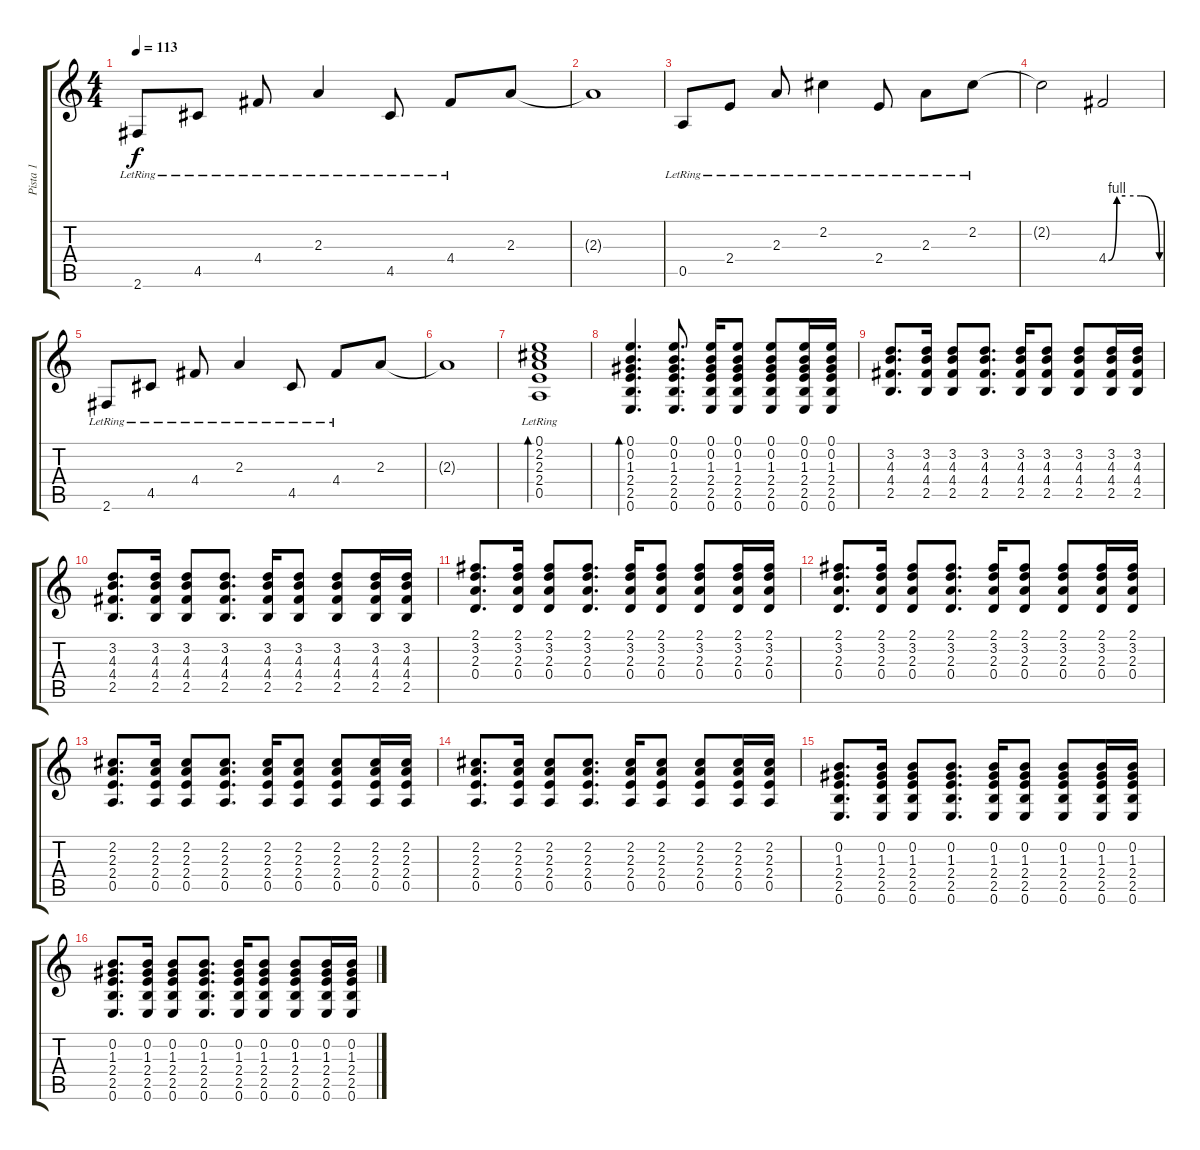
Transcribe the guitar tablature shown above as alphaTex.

\track ("Pista 1" "Pista 1") {instrument electricguitarclean}
\staff {score tabs}
\tuning (E4 B3 G3 D3 A2 E2) {hide}
\ts (4 4)
\tempo 113
\clef g2
\ks c
2.6{lr}.8{dy f} 4.5{lr}.8 4.4{lr}.8 2.3{lr}.4 4.5{lr}.8 4.4{lr}.8 2.3.8 |
2.3{t}.1 |
0.5{lr}.8 2.4{lr}.8 2.3{lr}.8 2.2{lr}.4 2.4{lr}.8 2.3{lr}.8 2.2{lr}.8 |
2.2{t}.2 4.4{be (custom 0 0 10 4 20 4 38 4 60 0)}.2 |
2.6{lr}.8 4.5{lr}.8 4.4{lr}.8 2.3{lr}.4 4.5{lr}.8 4.4{lr}.8 2.3.8 |
2.3{t}.1 |
(0.1 2.2 2.3 2.4 0.5{lr}).1{bd 120} |
(0.1 0.2 1.3 2.4 2.5 0.6).4{d bd 120} (0.1 0.2 1.3 2.4 2.5 0.6).8{d} (0.1 0.2 1.3 2.4 2.5 0.6).16 (0.1 0.2 1.3 2.4 2.5 0.6).8 (0.1 0.2 1.3 2.4 2.5 0.6).8 (0.1 0.2 1.3 2.4 2.5 0.6).16 (0.1 0.2 1.3 2.4 2.5 0.6).16 |
(3.2 4.3 4.4 2.5).8{d} (3.2 4.3 4.4 2.5).16 (3.2 4.3 4.4 2.5).8 (3.2 4.3 4.4 2.5).8{d} (3.2 4.3 4.4 2.5).16 (3.2 4.3 4.4 2.5).8 (3.2 4.3 4.4 2.5).8 (3.2 4.3 4.4 2.5).16 (3.2 4.3 4.4 2.5).16 |
(3.2 4.3 4.4 2.5).8{d} (3.2 4.3 4.4 2.5).16 (3.2 4.3 4.4 2.5).8 (3.2 4.3 4.4 2.5).8{d} (3.2 4.3 4.4 2.5).16 (3.2 4.3 4.4 2.5).8 (3.2 4.3 4.4 2.5).8 (3.2 4.3 4.4 2.5).16 (3.2 4.3 4.4 2.5).16 |
(2.1 3.2 2.3 0.4).8{d} (2.1 3.2 2.3 0.4).16 (2.1 3.2 2.3 0.4).8 (2.1 3.2 2.3 0.4).8{d} (2.1 3.2 2.3 0.4).16 (2.1 3.2 2.3 0.4).8 (2.1 3.2 2.3 0.4).8 (2.1 3.2 2.3 0.4).16 (2.1 3.2 2.3 0.4).16 |
(2.1 3.2 2.3 0.4).8{d} (2.1 3.2 2.3 0.4).16 (2.1 3.2 2.3 0.4).8 (2.1 3.2 2.3 0.4).8{d} (2.1 3.2 2.3 0.4).16 (2.1 3.2 2.3 0.4).8 (2.1 3.2 2.3 0.4).8 (2.1 3.2 2.3 0.4).16 (2.1 3.2 2.3 0.4).16 |
(2.2 2.3 2.4 0.5).8{d} (2.2 2.3 2.4 0.5).16 (2.2 2.3 2.4 0.5).8 (2.2 2.3 2.4 0.5).8{d} (2.2 2.3 2.4 0.5).16 (2.2 2.3 2.4 0.5).8 (2.2 2.3 2.4 0.5).8 (2.2 2.3 2.4 0.5).16 (2.2 2.3 2.4 0.5).16 |
(2.2 2.3 2.4 0.5).8{d} (2.2 2.3 2.4 0.5).16 (2.2 2.3 2.4 0.5).8 (2.2 2.3 2.4 0.5).8{d} (2.2 2.3 2.4 0.5).16 (2.2 2.3 2.4 0.5).8 (2.2 2.3 2.4 0.5).8 (2.2 2.3 2.4 0.5).16 (2.2 2.3 2.4 0.5).16 |
(0.2 1.3 2.4 2.5 0.6).8{d} (0.2 1.3 2.4 2.5 0.6).16 (0.2 1.3 2.4 2.5 0.6).8 (0.2 1.3 2.4 2.5 0.6).8{d} (0.2 1.3 2.4 2.5 0.6).16 (0.2 1.3 2.4 2.5 0.6).8 (0.2 1.3 2.4 2.5 0.6).8 (0.2 1.3 2.4 2.5 0.6).16 (0.2 1.3 2.4 2.5 0.6).16 |
(0.2 1.3 2.4 2.5 0.6).8{d} (0.2 1.3 2.4 2.5 0.6).16 (0.2 1.3 2.4 2.5 0.6).8 (0.2 1.3 2.4 2.5 0.6).8{d} (0.2 1.3 2.4 2.5 0.6).16 (0.2 1.3 2.4 2.5 0.6).8 (0.2 1.3 2.4 2.5 0.6).8 (0.2 1.3 2.4 2.5 0.6).16 (0.2 1.3 2.4 2.5 0.6).16
